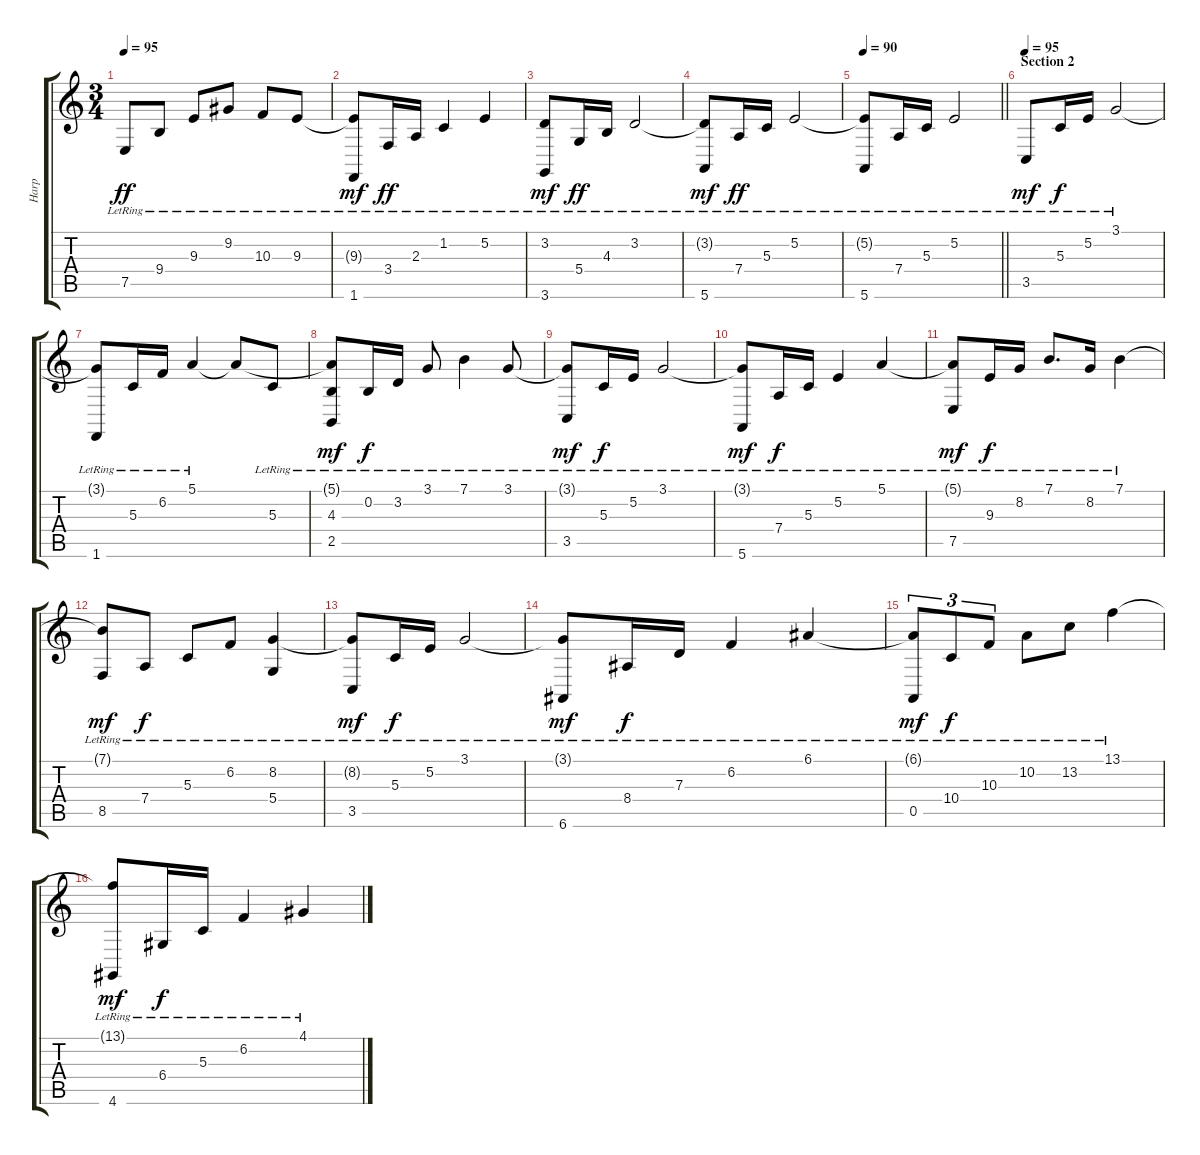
\track ("Harp" "Harp") {instrument orchestralharp}
\staff {score tabs}
\tuning (E4 B3 G3 D3 A2 E2) {hide}
\ts (3 4)
\tempo 95
\clef g2
\ks c
7.5{lr}.8{dy ff} 9.4{lr}.8 9.3{lr}.8 9.2{lr}.8 10.3{lr}.8 9.3{lr}.8 |
(9.3{t} 1.6{lr}).8{dy mf} 3.4{lr}.16{dy ff} 2.3{lr}.16 1.2{lr}.4 5.2{lr}.4 |
(3.2{lr} 3.6{lr}).8{dy mf} 5.4{lr}.16{dy ff} 4.3{lr}.16 3.2{lr}.2 |
(3.2{t} 5.6{lr}).8{dy mf} 7.4{lr}.16{dy ff} 5.3{lr}.16 5.2{lr}.2 |
\tempo 90
\barLineRight lightlight
(5.2{t} 5.6{lr}).8 7.4{lr}.16 5.3{lr}.16 5.2{lr}.2 |
\section ("" "Section 2")
\tempo 95
3.5{lr}.8{dy mf} 5.3{lr}.16{dy f} 5.2{lr}.16 3.1{lr}.2 |
(3.1{t} 1.6{lr}).8 5.3{lr}.16 6.2{lr}.16 5.1{lr}.4 5.1{t}.8 5.3{lr}.8 |
(5.1{t} 4.3{lr} 2.5{lr}).8{dy mf} 0.2{lr}.16{dy f} 3.2{lr}.16 3.1{lr}.8 7.1{lr}.4 3.1{lr}.8 |
(3.1{t} 3.5{lr}).8{dy mf} 5.3{lr}.16{dy f} 5.2{lr}.16 3.1{lr}.2 |
(3.1{t} 5.6{lr}).8{dy mf} 7.4{lr}.16{dy f} 5.3{lr}.16 5.2{lr}.4 5.1{lr}.4 |
(5.1{t} 7.5{lr}).8{dy mf} 9.3{lr}.16{dy f} 8.2{lr}.16 7.1{lr}.8{d} 8.2{lr}.16 7.1{lr}.4 |
(7.1{t} 8.5{lr}).8{dy mf} 7.4{lr}.8{dy f} 5.3{lr}.8 6.2{lr}.8 (8.2{lr} 5.4{lr}).4 |
(8.2{t} 3.5{lr}).8{dy mf} 5.3{lr}.16{dy f} 5.2{lr}.16 3.1{lr}.2 |
(3.1{t} 6.6{lr}).8{dy mf} 8.4{lr}.16{dy f} 7.3{lr}.16 6.2{lr}.4 6.1{lr}.4 |
(6.1{t} 0.5{lr}).8{tu (3 2) dy mf} 10.4{lr}.8{tu (3 2) dy f} 10.3{lr}.8{tu (3 2)} 10.2{lr}.8 13.2{lr}.8 13.1{lr}.4 |
(13.1{t} 4.6{lr}).8{dy mf} 6.4{lr}.16{dy f} 5.3{lr}.16 6.2{lr}.4 4.1{lr}.4
